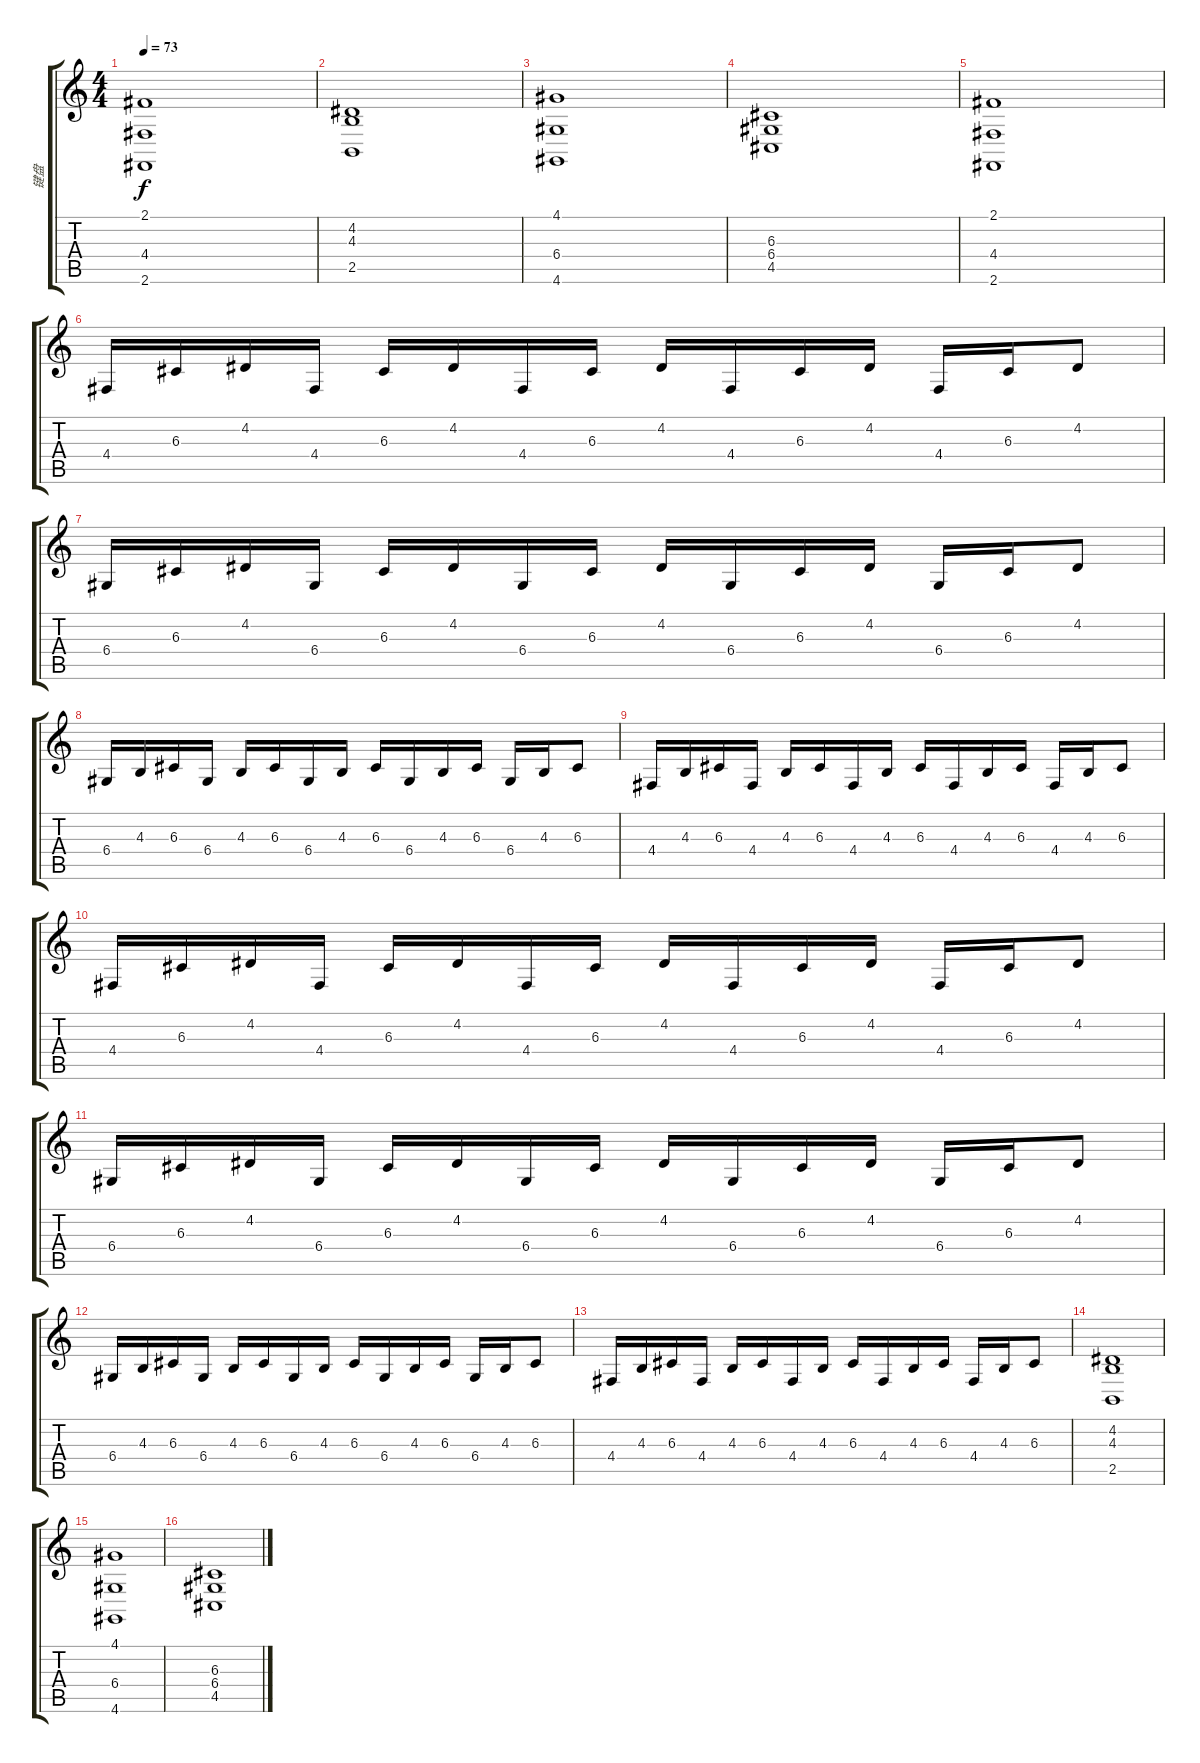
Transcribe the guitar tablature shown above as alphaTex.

\track ("键盘" "键盘") {instrument stringensemble1}
\staff {score tabs}
\tuning (E4 B3 G3 D3 A2 E2) {hide}
\ts (4 4)
\tempo 73
\clef g2
\ks c
(2.1 4.4 2.6).1{dy f} |
(4.2 4.3 2.5).1 |
(4.1 6.4 4.6).1 |
(6.3 6.4 4.5).1 |
(2.1 4.4 2.6).1 |
4.4.16{volume 13 instrument panflute} 6.3.16 4.2.16 4.4.16 6.3.16 4.2.16 4.4.16 6.3.16 4.2.16 4.4.16 6.3.16 4.2.16 4.4.16 6.3.16 4.2.8 |
6.4.16 6.3.16 4.2.16 6.4.16 6.3.16 4.2.16 6.4.16 6.3.16 4.2.16 6.4.16 6.3.16 4.2.16 6.4.16 6.3.16 4.2.8 |
6.4.16 4.3.16 6.3.16 6.4.16 4.3.16 6.3.16 6.4.16 4.3.16 6.3.16 6.4.16 4.3.16 6.3.16 6.4.16 4.3.16 6.3.8 |
4.4.16 4.3.16 6.3.16 4.4.16 4.3.16 6.3.16 4.4.16 4.3.16 6.3.16 4.4.16 4.3.16 6.3.16 4.4.16 4.3.16 6.3.8 |
4.4.16 6.3.16 4.2.16 4.4.16 6.3.16 4.2.16 4.4.16 6.3.16 4.2.16 4.4.16 6.3.16 4.2.16 4.4.16 6.3.16 4.2.8 |
6.4.16 6.3.16 4.2.16 6.4.16 6.3.16 4.2.16 6.4.16 6.3.16 4.2.16 6.4.16 6.3.16 4.2.16 6.4.16 6.3.16 4.2.8 |
6.4.16 4.3.16 6.3.16 6.4.16 4.3.16 6.3.16 6.4.16 4.3.16 6.3.16 6.4.16 4.3.16 6.3.16 6.4.16 4.3.16 6.3.8 |
4.4.16 4.3.16 6.3.16 4.4.16 4.3.16 6.3.16 4.4.16 4.3.16 6.3.16 4.4.16 4.3.16 6.3.16 4.4.16 4.3.16 6.3.8 |
(4.2 4.3 2.5).1{volume 5 instrument stringensemble1} |
(4.1 6.4 4.6).1 |
(6.3 6.4 4.5).1
